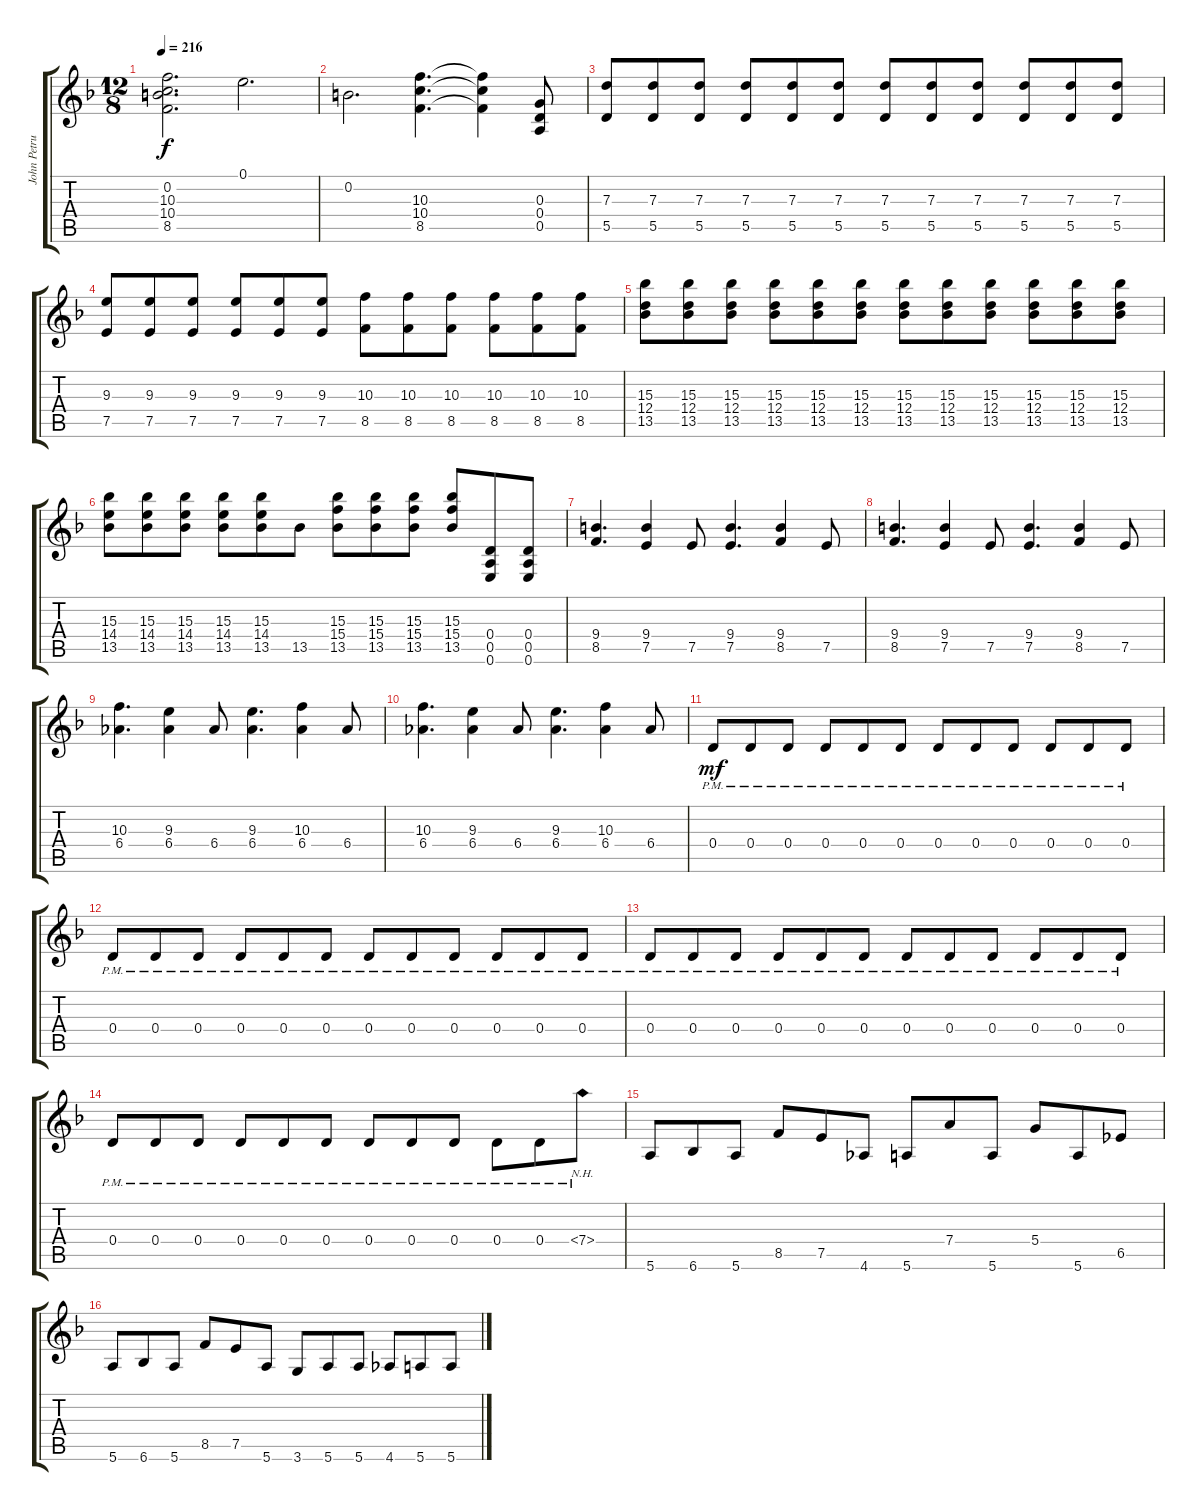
\track ("John Petrucci - Guitar" "John Petru") {instrument distortionguitar}
\staff {score tabs}
\tuning (E4 B3 G3 D3 A2 E2) {hide}
\ts (12 8)
\tempo 216
\clef g2
\ks dminor
(0.2 10.3 10.4 8.5).2{d dy f} 0.1.2{d} |
0.2.2{d} (10.3 10.4 8.5).4{d} (10.3{t} 10.4{t} 8.5{t}).4 (0.3 0.4 0.5).8 |
(7.3 5.5).8 (7.3 5.5).8 (7.3 5.5).8 (7.3 5.5).8 (7.3 5.5).8 (7.3 5.5).8 (7.3 5.5).8 (7.3 5.5).8 (7.3 5.5).8 (7.3 5.5).8 (7.3 5.5).8 (7.3 5.5).8 |
(9.3 7.5).8 (9.3 7.5).8 (9.3 7.5).8 (9.3 7.5).8 (9.3 7.5).8 (9.3 7.5).8 (10.3 8.5).8 (10.3 8.5).8 (10.3 8.5).8 (10.3 8.5).8 (10.3 8.5).8 (10.3 8.5).8 |
(15.3 12.4 13.5).8 (15.3 12.4 13.5).8 (15.3 12.4 13.5).8 (15.3 12.4 13.5).8 (15.3 12.4 13.5).8 (15.3 12.4 13.5).8 (15.3 12.4 13.5).8 (15.3 12.4 13.5).8 (15.3 12.4 13.5).8 (15.3 12.4 13.5).8 (15.3 12.4 13.5).8 (15.3 12.4 13.5).8 |
(15.3 14.4 13.5).8 (15.3 14.4 13.5).8 (15.3 14.4 13.5).8 (15.3 14.4 13.5).8 (15.3 14.4 13.5).8 13.5.8 (15.3 15.4 13.5).8 (15.3 15.4 13.5).8 (15.3 15.4 13.5).8 (15.3 15.4 13.5).8 (0.4 0.5 0.6).8 (0.4 0.5 0.6).8 |
(9.4 8.5).4{d} (9.4 7.5).4 7.5.8 (9.4 7.5).4{d} (9.4 8.5).4 7.5.8 |
(9.4 8.5).4{d} (9.4 7.5).4 7.5.8 (9.4 7.5).4{d} (9.4 8.5).4 7.5.8 |
(10.3 6.4).4{d} (9.3 6.4).4 6.4.8 (9.3 6.4).4{d} (10.3 6.4).4 6.4.8 |
(10.3 6.4).4{d} (9.3 6.4).4 6.4.8 (9.3 6.4).4{d} (10.3 6.4).4 6.4.8 |
0.4{pm}.8{dy mf} 0.4{pm}.8 0.4{pm}.8 0.4{pm}.8 0.4{pm}.8 0.4{pm}.8 0.4{pm}.8 0.4{pm}.8 0.4{pm}.8 0.4{pm}.8 0.4{pm}.8 0.4{pm}.8 |
0.4{pm}.8 0.4{pm}.8 0.4{pm}.8 0.4{pm}.8 0.4{pm}.8 0.4{pm}.8 0.4{pm}.8 0.4{pm}.8 0.4{pm}.8 0.4{pm}.8 0.4{pm}.8 0.4{pm}.8 |
0.4{pm}.8 0.4{pm}.8 0.4{pm}.8 0.4{pm}.8 0.4{pm}.8 0.4{pm}.8 0.4{pm}.8 0.4{pm}.8 0.4{pm}.8 0.4{pm}.8 0.4{pm}.8 0.4{pm}.8 |
0.4{pm}.8 0.4{pm}.8 0.4{pm}.8 0.4{pm}.8 0.4{pm}.8 0.4{pm}.8 0.4{pm}.8 0.4{pm}.8 0.4{pm}.8 0.4{pm}.8 0.4{pm}.8 7.4{nh pm}.8 |
5.6.8 6.6.8 5.6.8 8.5.8 7.5.8 4.6.8 5.6.8 7.4.8 5.6.8 5.4.8 5.6.8 6.5.8 |
5.6.8 6.6.8 5.6.8 8.5.8 7.5.8 5.6.8 3.6.8 5.6.8 5.6.8 4.6.8 5.6.8 5.6.8
